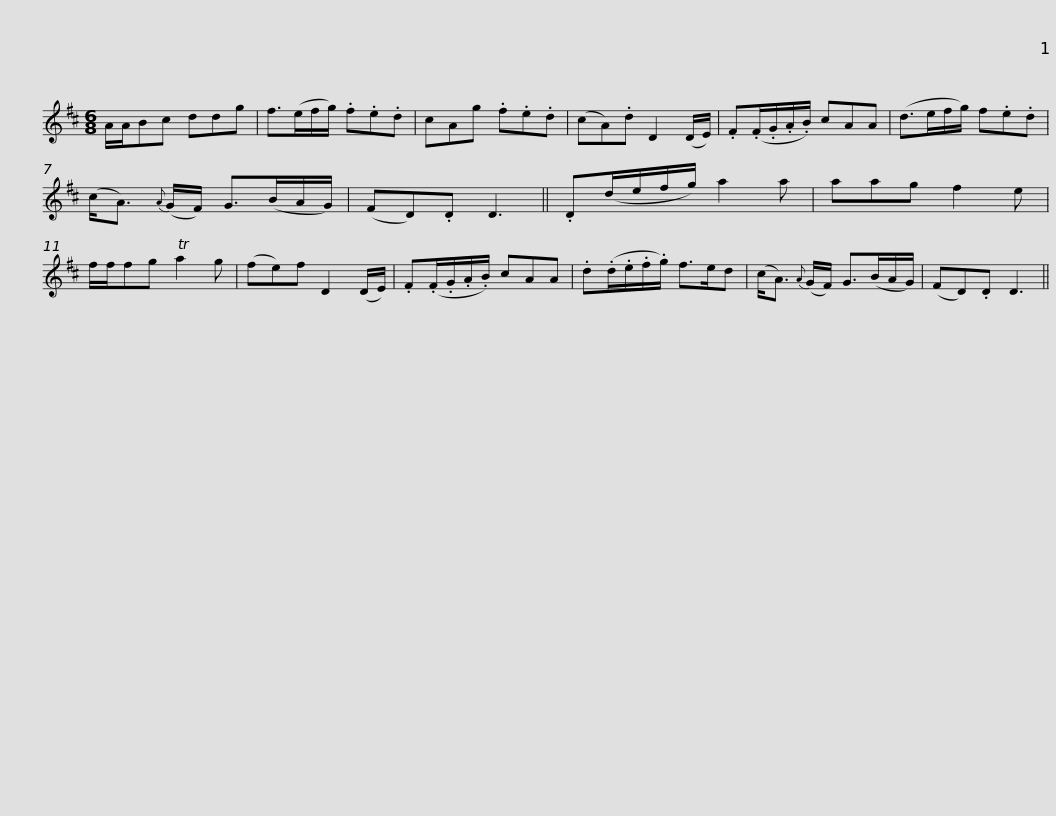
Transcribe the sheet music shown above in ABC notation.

X:1
L:1/8
M:6/8
I:linebreak $
K:D
V:1 treble
V:1
 A/A/Bc ddg | f>(ef/g/) .f.e.d | cAg .f.e.d | (cA).d D2 (D/E/) | .F(.F/.G/.A/.B/) cAA | %5
 (d>ef/g/) f.e.d |$ (c<A){A} (G/F/) G>(BA/G/) | (FD).D D3 || .D(d/e/f/g/) a2 a | aag f2 e | %10
 f/f/fg Ta2 g | (fe)f D2 (D/E/) |$ .F(.F/.G/.A/.B/) cAA | .d(.d/.e/.f/.g/) f>ed | (c<A){A} (G/F/) G>(BA/G/) | %15
 (FD).D D3 || %16
